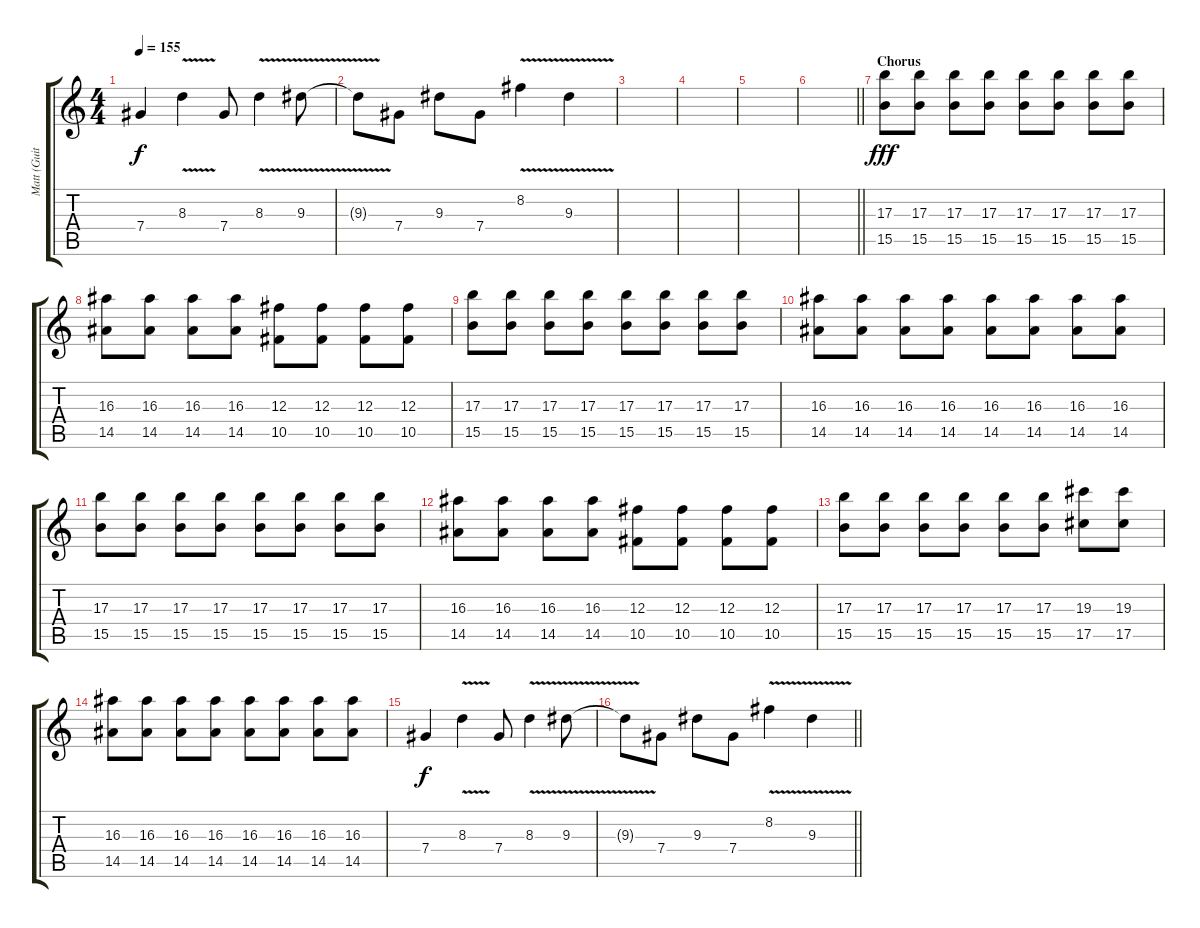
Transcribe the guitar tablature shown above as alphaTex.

\track ("Matt (Guitar)" "Matt (Guit") {instrument overdrivenguitar}
\staff {score tabs}
\tuning (Eb4 Bb3 Gb3 Db3 Ab2 Db2) {hide}
\ts (4 4)
\tempo 155
\clef g2
\ks c
7.4.4{dy f} 8.3{v}.4 7.4.8 8.3{v}.4 9.3{v}.8 |
9.3{t}.8 7.4.8 9.3.8 7.4.8 8.2{v}.4 9.3{v}.4 |
|
|
|
\barLineRight lightlight
|
\section ("" "Chorus")
(17.3 15.5).8{dy fff} (17.3 15.5).8 (17.3 15.5).8 (17.3 15.5).8 (17.3 15.5).8 (17.3 15.5).8 (17.3 15.5).8 (17.3 15.5).8 |
(16.3 14.5).8 (16.3 14.5).8 (16.3 14.5).8 (16.3 14.5).8 (12.3 10.5).8 (12.3 10.5).8 (12.3 10.5).8 (12.3 10.5).8 |
(17.3 15.5).8 (17.3 15.5).8 (17.3 15.5).8 (17.3 15.5).8 (17.3 15.5).8 (17.3 15.5).8 (17.3 15.5).8 (17.3 15.5).8 |
(16.3 14.5).8 (16.3 14.5).8 (16.3 14.5).8 (16.3 14.5).8 (16.3 14.5).8 (16.3 14.5).8 (16.3 14.5).8 (16.3 14.5).8 |
(17.3 15.5).8 (17.3 15.5).8 (17.3 15.5).8 (17.3 15.5).8 (17.3 15.5).8 (17.3 15.5).8 (17.3 15.5).8 (17.3 15.5).8 |
(16.3 14.5).8 (16.3 14.5).8 (16.3 14.5).8 (16.3 14.5).8 (12.3 10.5).8 (12.3 10.5).8 (12.3 10.5).8 (12.3 10.5).8 |
(17.3 15.5).8 (17.3 15.5).8 (17.3 15.5).8 (17.3 15.5).8 (17.3 15.5).8 (17.3 15.5).8 (19.3 17.5).8 (19.3 17.5).8 |
(16.3 14.5).8 (16.3 14.5).8 (16.3 14.5).8 (16.3 14.5).8 (16.3 14.5).8 (16.3 14.5).8 (16.3 14.5).8 (16.3 14.5).8 |
7.4.4{dy f} 8.3{v}.4 7.4.8 8.3{v}.4 9.3{v}.8 |
\barLineRight lightlight
9.3{t}.8 7.4.8 9.3.8 7.4.8 8.2{v}.4 9.3{v}.4
